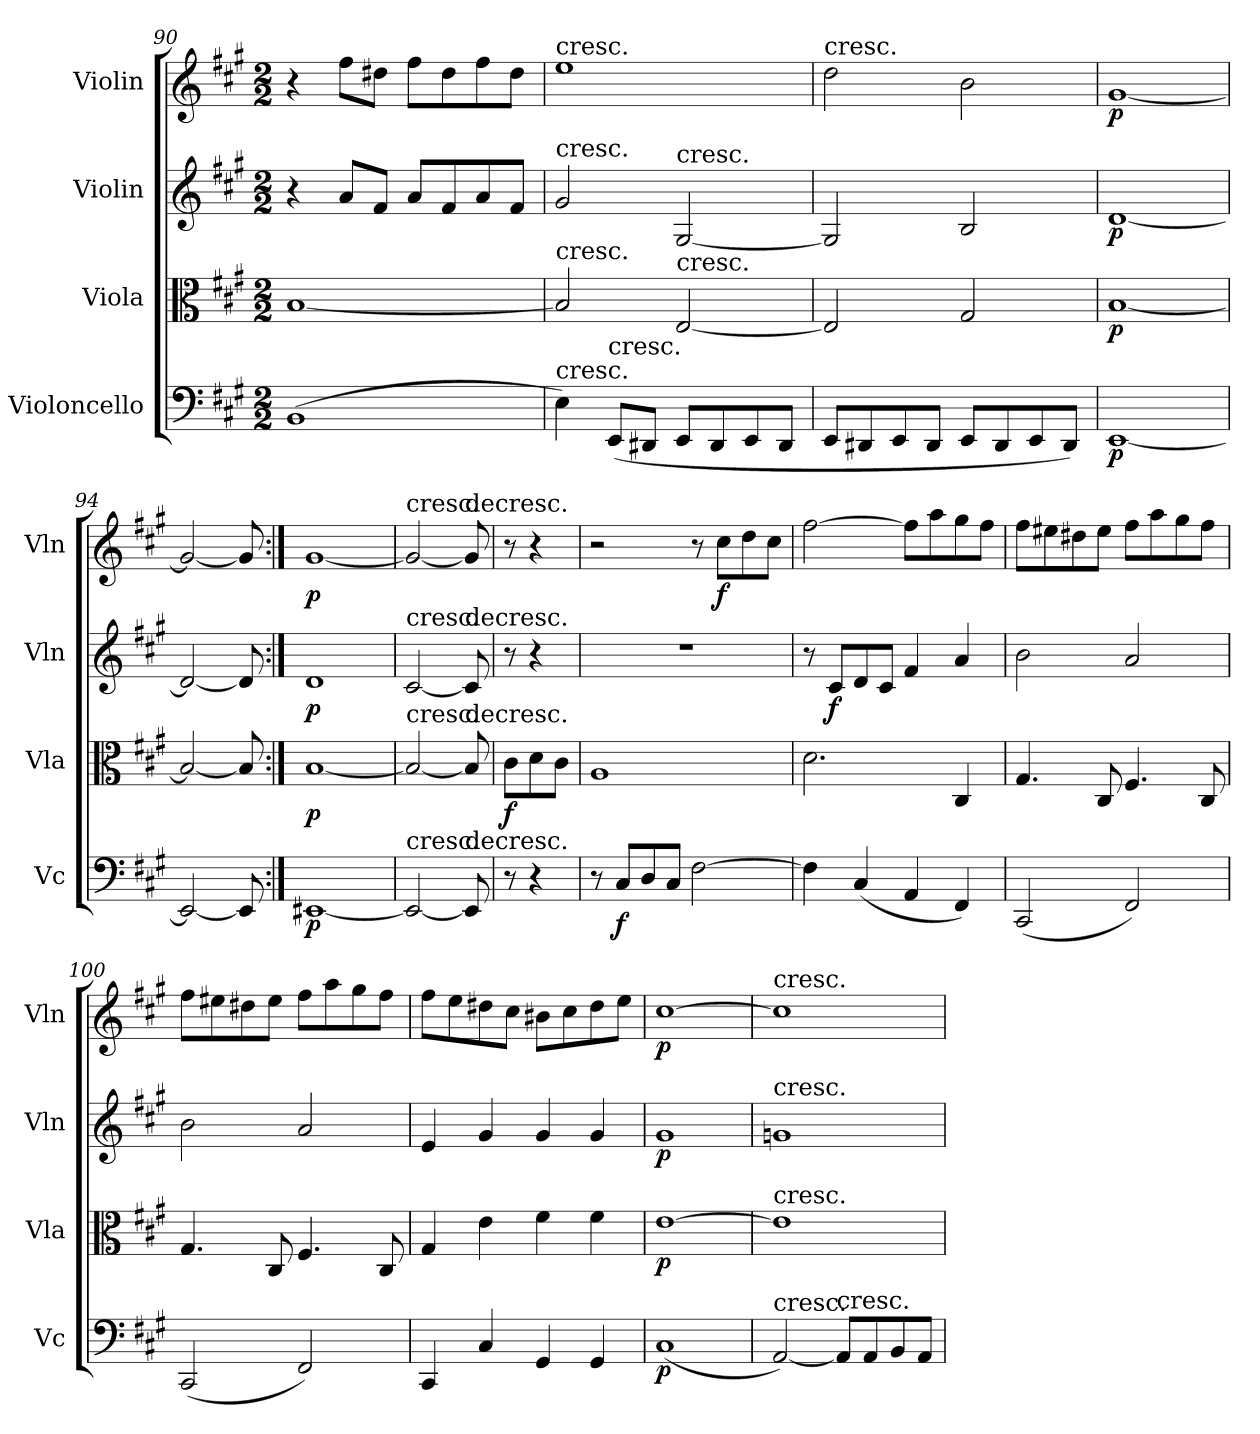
**kern	**dynam	**kern	**dynam	**kern	**dynam	**kern	**dynam
*part4	*part4	*part3	*part3	*part2	*part2	*part1	*part1
*staff4	*staff4	*staff3	*staff3	*staff2	*staff2	*staff1	*staff1
*I"Violoncello	*	*I"Viola	*	*I"Violin	*	*I"Violin	*
*I'Vc	*	*I'Vla	*	*I'Vln	*	*I'Vln	*
*clefF4	*	*clefC3	*	*clefG2	*	*clefG2	*
*k[f#c#g#]	*	*k[f#c#g#]	*	*k[f#c#g#]	*	*k[f#c#g#]	*
*A:	*	*A:	*	*A:	*	*A:	*
*M2/2	*	*M2/2	*	*M2/2	*	*M2/2	*
=90	=90	=90	=90	=90	=90	=90	=90
(1BB	.	[1B	.	4r	.	4r	.
.	.	.	.	8a/L	.	8ff#\L	.
.	.	.	.	8f#/J	.	8dd#X\J	.
.	.	.	.	8a/L	.	8ff#\L	.
.	.	.	.	8f#/	.	8dd#\	.
.	.	.	.	8a/	.	8ff#\	.
.	.	.	.	8f#/J	.	8dd#\J	.
=91	=91	=91	=91	=91	=91	=91	=91
!	!	!	!	!	!	!LO:TX:t=cresc.	!
!	!	!	!	!LO:TX:t=cresc.	!	!	!
!	!	!LO:TX:t=cresc.	!	!	!	!	!
!LO:TX:t=cresc.	!	!	!	!	!	!	!
4E\)	.	2B/]	.	2g#/	.	1ee	.
!LO:TX:t=cresc.	!	!	!	!	!	!	!
(8EE/L	.	.	.	.	.	.	.
8DD#X/J	.	.	.	.	.	.	.
!	!	!	!	!LO:TX:t=cresc.	!	!	!
!	!	!LO:TX:t=cresc.	!	!	!	!	!
8EE/L	.	[2E/	.	[2G#/	.	.	.
8DD#/	.	.	.	.	.	.	.
8EE/	.	.	.	.	.	.	.
8DD#/J	.	.	.	.	.	.	.
=92	=92	=92	=92	=92	=92	=92	=92
!	!	!	!	!	!	!LO:TX:t=cresc.	!
8EE/L	.	2E/]	.	2G#/]	.	2dd\	.
8DD#X/	.	.	.	.	.	.	.
8EE/	.	.	.	.	.	.	.
8DD#/J	.	.	.	.	.	.	.
8EE/L	.	2G#/	.	2B/	.	2b\	.
8DD#/	.	.	.	.	.	.	.
8EE/	.	.	.	.	.	.	.
8DD#/J)	.	.	.	.	.	.	.
=93	=93	=93	=93	=93	=93	=93	=93
[1EE	p	[1B	p	[1d	p	[1g#	p
=94	=94	=94	=94	=94	=94	=94	=94
2EE/_	.	2B/_	.	2d/_	.	2g#/_	.
8EE/]	.	8B/]	.	8d/]	.	8g#/]	.
=95:|!	=95:|!	=95:|!	=95:|!	=95:|!	=95:|!	=95:|!	=95:|!
[1EE#X	p	[1B	p	1d	p	[1g#	p
=96	=96	=96	=96	=96	=96	=96	=96
!	!	!	!	!	!	!LO:TX:t=cresc.	!
!	!	!	!	!LO:TX:t=cresc.	!	!	!
!	!	!LO:TX:t=cresc.	!	!	!	!	!
!LO:TX:t=cresc.	!	!	!	!	!	!	!
2EE#/_	.	2B/_	.	[2c#/	.	2g#/_	.
!	!	!	!	!	!	!LO:TX:t=decresc.	!
!	!	!	!	!LO:TX:t=decresc.	!	!	!
!	!	!LO:TX:t=decresc.	!	!	!	!	!
!LO:TX:t=decresc.	!	!	!	!	!	!	!
8EE#/]	.	8B/]	.	8c#/]	.	8g#/]	.
=	=	=	=	=	=	=	=
8r	.	8c#\L	f	8r	.	8r	.
4r	.	8d\	.	4r	.	4r	.
.	.	8c#\J	.	.	.	.	.
=97	=97	=97	=97	=97	=97	=97	=97
8r	.	1A	.	1r	.	2r	.
8C#/L	f	.	.	.	.	.	.
8D/	.	.	.	.	.	.	.
8C#/J	.	.	.	.	.	.	.
[2F#\	.	.	.	.	.	8r	.
.	.	.	.	.	.	8cc#\L	f
.	.	.	.	.	.	8dd\	.
.	.	.	.	.	.	8cc#\J	.
=98	=98	=98	=98	=98	=98	=98	=98
4F#\]	.	2.d\	.	8r	.	[2ff#\	.
.	.	.	.	8c#/L	f	.	.
(4C#/	.	.	.	8d/	.	.	.
.	.	.	.	8c#/J	.	.	.
4AA/	.	.	.	4f#/	.	8ff#\L]	.
.	.	.	.	.	.	8aa\	.
4FF#/)	.	4C#/	.	4a/	.	8gg#\	.
.	.	.	.	.	.	8ff#\J	.
=99	=99	=99	=99	=99	=99	=99	=99
(2CC#/	.	4.G#/	.	2b\	.	8ff#\L	.
.	.	.	.	.	.	8ee#X\	.
.	.	.	.	.	.	8dd#X\	.
.	.	8C#/	.	.	.	8ee#\J	.
2FF#/)	.	4.F#/	.	2a/	.	8ff#\L	.
.	.	.	.	.	.	8aa\	.
.	.	.	.	.	.	8gg#\	.
.	.	8C#/	.	.	.	8ff#\J	.
=100	=100	=100	=100	=100	=100	=100	=100
(2CC#/	.	4.G#/	.	2b\	.	8ff#\L	.
.	.	.	.	.	.	8ee#X\	.
.	.	.	.	.	.	8dd#X\	.
.	.	8C#/	.	.	.	8ee#\J	.
2FF#/)	.	4.F#/	.	2a/	.	8ff#\L	.
.	.	.	.	.	.	8aa\	.
.	.	.	.	.	.	8gg#\	.
.	.	8C#/	.	.	.	8ff#\J	.
=101	=101	=101	=101	=101	=101	=101	=101
4CC#/	.	4G#/	.	4e/	.	8ff#\L	.
.	.	.	.	.	.	8ee\	.
4C#/	.	4e\	.	4g#/	.	8dd#X\	.
.	.	.	.	.	.	8cc#\J	.
4GG#/	.	4f#\	.	4g#/	.	8b#X\L	.
.	.	.	.	.	.	8cc#\	.
4GG#/	.	4f#\	.	4g#/	.	8dd#\	.
.	.	.	.	.	.	8ee\J	.
=102	=102	=102	=102	=102	=102	=102	=102
(1C#	p	[1e	p	1g#	p	[1cc#	p
=103	=103	=103	=103	=103	=103	=103	=103
!	!	!	!	!	!	!LO:TX:t=cresc.	!
!	!	!	!	!LO:TX:t=cresc.	!	!	!
!	!	!LO:TX:t=cresc.	!	!	!	!	!
!LO:TX:t=cresc.	!	!	!	!	!	!	!
[2AA/)	.	1e]	.	1gn	.	1cc#]	.
!LO:TX:t=cresc.	!	!	!	!	!	!	!
8AA/L]	.	.	.	.	.	.	.
8AA/	.	.	.	.	.	.	.
8BB/	.	.	.	.	.	.	.
8AA/J	.	.	.	.	.	.	.
=	=	=	=	=	=	=	=
*-	*-	*-	*-	*-	*-	*-	*-
